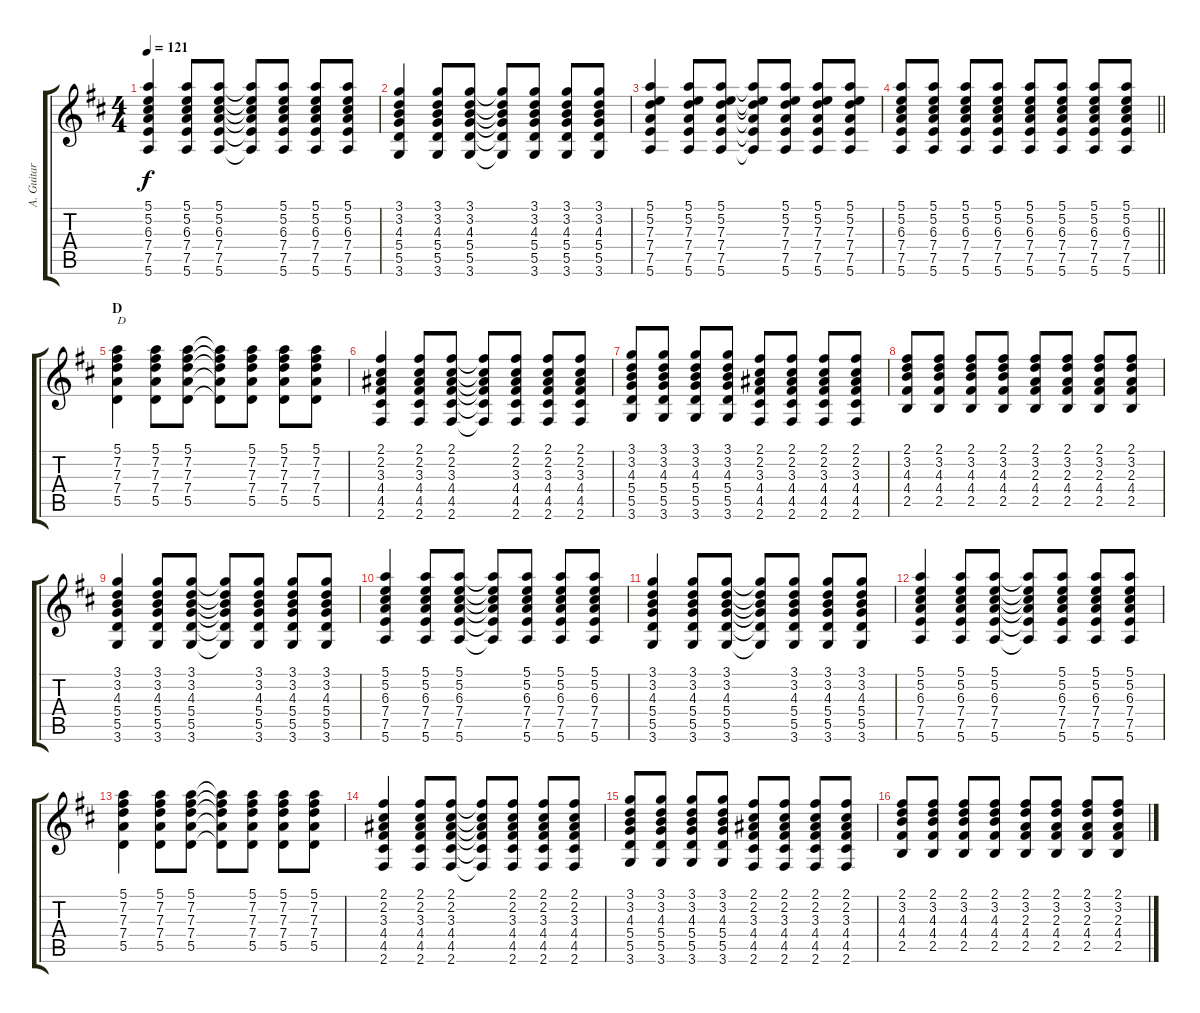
\track ("A. Guitar" "A. Guitar") {instrument acousticguitarnylon}
\staff {score tabs}
\tuning (E4 B3 G3 D3 A2 E2) {hide}
\ts (4 4)
\tempo 121
\clef g2
\ks d
(5.1 5.2 6.3 7.4 7.5 5.6).4{dy f} (5.1 5.2 6.3 7.4 7.5 5.6).8 (5.1 5.2 6.3 7.4 7.5 5.6).8 (5.1{t} 5.2{t} 6.3{t} 7.4{t} 7.5{t} 5.6{t}).8 (5.1 5.2 6.3 7.4 7.5 5.6).8 (5.1 5.2 6.3 7.4 7.5 5.6).8 (5.1 5.2 6.3 7.4 7.5 5.6).8 |
(3.1 3.2 4.3 5.4 5.5 3.6).4 (3.1 3.2 4.3 5.4 5.5 3.6).8 (3.1 3.2 4.3 5.4 5.5 3.6).8 (3.1{t} 3.2{t} 4.3{t} 5.4{t} 5.5{t} 3.6{t}).8 (3.1 3.2 4.3 5.4 5.5 3.6).8 (3.1 3.2 4.3 5.4 5.5 3.6).8 (3.1 3.2 4.3 5.4 5.5 3.6).8 |
(5.1 5.2 7.3 7.4 7.5 5.6).4 (5.1 5.2 7.3 7.4 7.5 5.6).8 (5.1 5.2 7.3 7.4 7.5 5.6).8 (5.1{t} 5.2{t} 7.3{t} 7.4{t} 7.5{t} 5.6{t}).8 (5.1 5.2 7.3 7.4 7.5 5.6).8 (5.1 5.2 7.3 7.4 7.5 5.6).8 (5.1 5.2 7.3 7.4 7.5 5.6).8 |
\barLineRight lightlight
(5.1 5.2 6.3 7.4 7.5 5.6).8 (5.1 5.2 6.3 7.4 7.5 5.6).8 (5.1 5.2 6.3 7.4 7.5 5.6).8 (5.1 5.2 6.3 7.4 7.5 5.6).8 (5.1 5.2 6.3 7.4 7.5 5.6).8 (5.1 5.2 6.3 7.4 7.5 5.6).8 (5.1 5.2 6.3 7.4 7.5 5.6).8 (5.1 5.2 6.3 7.4 7.5 5.6).8 |
\section ("" "D")
(5.1 7.2 7.3 7.4 5.5).4{txt "D"} (5.1 7.2 7.3 7.4 5.5).8 (5.1 7.2 7.3 7.4 5.5).8 (5.1{t} 7.2{t} 7.3{t} 7.4{t} 5.5{t}).8 (5.1 7.2 7.3 7.4 5.5).8 (5.1 7.2 7.3 7.4 5.5).8 (5.1 7.2 7.3 7.4 5.5).8 |
(2.1 2.2 3.3 4.4 4.5 2.6).4 (2.1 2.2 3.3 4.4 4.5 2.6).8 (2.1 2.2 3.3 4.4 4.5 2.6).8 (2.1{t} 2.2{t} 3.3{t} 4.4{t} 4.5{t} 2.6{t}).8 (2.1 2.2 3.3 4.4 4.5 2.6).8 (2.1 2.2 3.3 4.4 4.5 2.6).8 (2.1 2.2 3.3 4.4 4.5 2.6).8 |
(3.1 3.2 4.3 5.4 5.5 3.6).8 (3.1 3.2 4.3 5.4 5.5 3.6).8 (3.1 3.2 4.3 5.4 5.5 3.6).8 (3.1 3.2 4.3 5.4 5.5 3.6).8 (2.1 2.2 3.3 4.4 4.5 2.6).8 (2.1 2.2 3.3 4.4 4.5 2.6).8 (2.1 2.2 3.3 4.4 4.5 2.6).8 (2.1 2.2 3.3 4.4 4.5 2.6).8 |
(2.1 3.2 4.3 4.4 2.5).8 (2.1 3.2 4.3 4.4 2.5).8 (2.1 3.2 4.3 4.4 2.5).8 (2.1 3.2 4.3 4.4 2.5).8 (2.1 3.2 2.3 4.4 2.5).8 (2.1 3.2 2.3 4.4 2.5).8 (2.1 3.2 2.3 4.4 2.5).8 (2.1 3.2 2.3 4.4 2.5).8 |
(3.1 3.2 4.3 5.4 5.5 3.6).4 (3.1 3.2 4.3 5.4 5.5 3.6).8 (3.1 3.2 4.3 5.4 5.5 3.6).8 (3.1{t} 3.2{t} 4.3{t} 5.4{t} 5.5{t} 3.6{t}).8 (3.1 3.2 4.3 5.4 5.5 3.6).8 (3.1 3.2 4.3 5.4 5.5 3.6).8 (3.1 3.2 4.3 5.4 5.5 3.6).8 |
(5.1 5.2 6.3 7.4 7.5 5.6).4 (5.1 5.2 6.3 7.4 7.5 5.6).8 (5.1 5.2 6.3 7.4 7.5 5.6).8 (5.1{t} 5.2{t} 6.3{t} 7.4{t} 7.5{t} 5.6{t}).8 (5.1 5.2 6.3 7.4 7.5 5.6).8 (5.1 5.2 6.3 7.4 7.5 5.6).8 (5.1 5.2 6.3 7.4 7.5 5.6).8 |
(3.1 3.2 4.3 5.4 5.5 3.6).4 (3.1 3.2 4.3 5.4 5.5 3.6).8 (3.1 3.2 4.3 5.4 5.5 3.6).8 (3.1{t} 3.2{t} 4.3{t} 5.4{t} 5.5{t} 3.6{t}).8 (3.1 3.2 4.3 5.4 5.5 3.6).8 (3.1 3.2 4.3 5.4 5.5 3.6).8 (3.1 3.2 4.3 5.4 5.5 3.6).8 |
(5.1 5.2 6.3 7.4 7.5 5.6).4 (5.1 5.2 6.3 7.4 7.5 5.6).8 (5.1 5.2 6.3 7.4 7.5 5.6).8 (5.1{t} 5.2{t} 6.3{t} 7.4{t} 7.5{t} 5.6{t}).8 (5.1 5.2 6.3 7.4 7.5 5.6).8 (5.1 5.2 6.3 7.4 7.5 5.6).8 (5.1 5.2 6.3 7.4 7.5 5.6).8 |
(5.1 7.2 7.3 7.4 5.5).4 (5.1 7.2 7.3 7.4 5.5).8 (5.1 7.2 7.3 7.4 5.5).8 (5.1{t} 7.2{t} 7.3{t} 7.4{t} 5.5{t}).8 (5.1 7.2 7.3 7.4 5.5).8 (5.1 7.2 7.3 7.4 5.5).8 (5.1 7.2 7.3 7.4 5.5).8 |
(2.1 2.2 3.3 4.4 4.5 2.6).4 (2.1 2.2 3.3 4.4 4.5 2.6).8 (2.1 2.2 3.3 4.4 4.5 2.6).8 (2.1{t} 2.2{t} 3.3{t} 4.4{t} 4.5{t} 2.6{t}).8 (2.1 2.2 3.3 4.4 4.5 2.6).8 (2.1 2.2 3.3 4.4 4.5 2.6).8 (2.1 2.2 3.3 4.4 4.5 2.6).8 |
(3.1 3.2 4.3 5.4 5.5 3.6).8 (3.1 3.2 4.3 5.4 5.5 3.6).8 (3.1 3.2 4.3 5.4 5.5 3.6).8 (3.1 3.2 4.3 5.4 5.5 3.6).8 (2.1 2.2 3.3 4.4 4.5 2.6).8 (2.1 2.2 3.3 4.4 4.5 2.6).8 (2.1 2.2 3.3 4.4 4.5 2.6).8 (2.1 2.2 3.3 4.4 4.5 2.6).8 |
(2.1 3.2 4.3 4.4 2.5).8 (2.1 3.2 4.3 4.4 2.5).8 (2.1 3.2 4.3 4.4 2.5).8 (2.1 3.2 4.3 4.4 2.5).8 (2.1 3.2 2.3 4.4 2.5).8 (2.1 3.2 2.3 4.4 2.5).8 (2.1 3.2 2.3 4.4 2.5).8 (2.1 3.2 2.3 4.4 2.5).8
